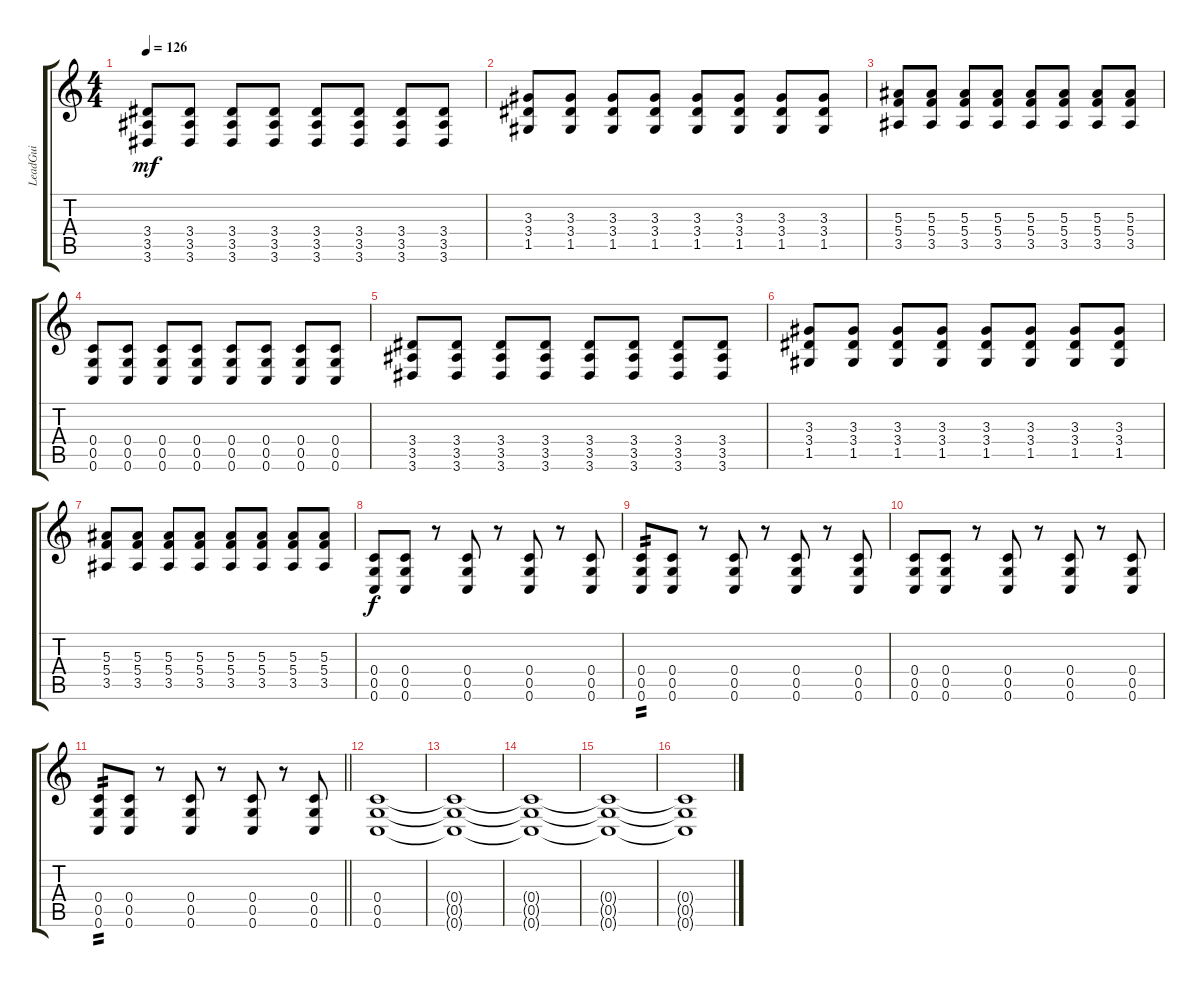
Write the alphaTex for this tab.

\track ("LeadGui" "LeadGui") {instrument distortionguitar}
\staff {score tabs}
\tuning (D4 A3 F3 C3 G2 C2) {hide}
\ts (4 4)
\tempo 126
\clef g2
\ks c
(3.4 3.5 3.6).8{dy mf} (3.4 3.5 3.6).8 (3.4 3.5 3.6).8 (3.4 3.5 3.6).8 (3.4 3.5 3.6).8 (3.4 3.5 3.6).8 (3.4 3.5 3.6).8 (3.4 3.5 3.6).8 |
(3.3 3.4 1.5).8 (3.3 3.4 1.5).8 (3.3 3.4 1.5).8 (3.3 3.4 1.5).8 (3.3 3.4 1.5).8 (3.3 3.4 1.5).8 (3.3 3.4 1.5).8 (3.3 3.4 1.5).8 |
(5.3 5.4 3.5).8 (5.3 5.4 3.5).8 (5.3 5.4 3.5).8 (5.3 5.4 3.5).8 (5.3 5.4 3.5).8 (5.3 5.4 3.5).8 (5.3 5.4 3.5).8 (5.3 5.4 3.5).8 |
(0.4 0.5 0.6).8 (0.4 0.5 0.6).8 (0.4 0.5 0.6).8 (0.4 0.5 0.6).8 (0.4 0.5 0.6).8 (0.4 0.5 0.6).8 (0.4 0.5 0.6).8 (0.4 0.5 0.6).8 |
(3.4 3.5 3.6).8 (3.4 3.5 3.6).8 (3.4 3.5 3.6).8 (3.4 3.5 3.6).8 (3.4 3.5 3.6).8 (3.4 3.5 3.6).8 (3.4 3.5 3.6).8 (3.4 3.5 3.6).8 |
(3.3 3.4 1.5).8 (3.3 3.4 1.5).8 (3.3 3.4 1.5).8 (3.3 3.4 1.5).8 (3.3 3.4 1.5).8 (3.3 3.4 1.5).8 (3.3 3.4 1.5).8 (3.3 3.4 1.5).8 |
(5.3 5.4 3.5).8 (5.3 5.4 3.5).8 (5.3 5.4 3.5).8 (5.3 5.4 3.5).8 (5.3 5.4 3.5).8 (5.3 5.4 3.5).8 (5.3 5.4 3.5).8 (5.3 5.4 3.5).8 |
(0.4 0.5 0.6).8{dy f} (0.4 0.5 0.6).8 r.8 (0.4 0.5 0.6).8 r.8 (0.4 0.5 0.6).8 r.8 (0.4 0.5 0.6).8 |
(0.4 0.5 0.6).8{tp 2} (0.4 0.5 0.6).8 r.8 (0.4 0.5 0.6).8 r.8 (0.4 0.5 0.6).8 r.8 (0.4 0.5 0.6).8 |
(0.4 0.5 0.6).8 (0.4 0.5 0.6).8 r.8 (0.4 0.5 0.6).8 r.8 (0.4 0.5 0.6).8 r.8 (0.4 0.5 0.6).8 |
\barLineRight lightlight
(0.4 0.5 0.6).8{tp 2} (0.4 0.5 0.6).8 r.8 (0.4 0.5 0.6).8 r.8 (0.4 0.5 0.6).8 r.8 (0.4 0.5 0.6).8 |
(0.4 0.5 0.6).1{volume 7} |
(0.4{t} 0.5{t} 0.6{t}).1 |
(0.4{t} 0.5{t} 0.6{t}).1 |
(0.4{t} 0.5{t} 0.6{t}).1 |
(0.4{t} 0.5{t} 0.6{t}).1{volume 0}
